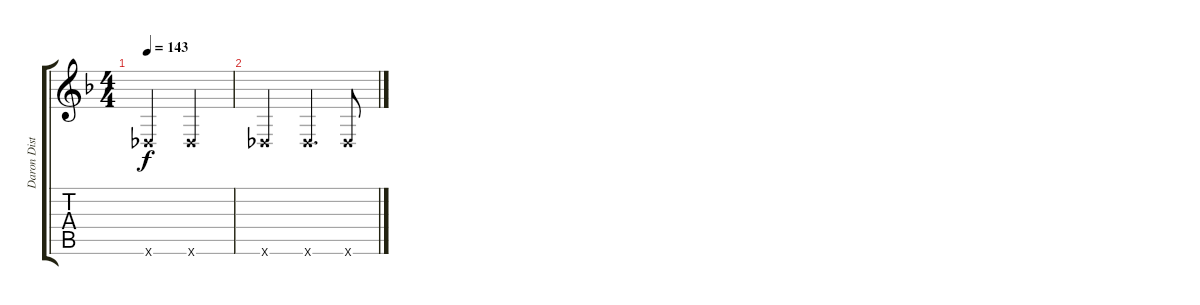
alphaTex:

\track ("Daron Distorted 2" "Daron Dist") {instrument overdrivenguitar}
\staff {score tabs}
\tuning (Eb4 Bb3 Gb3 Db3 Ab2 Db2) {hide}
\ts (4 4)
\tempo 143
\clef g2
\ks f
0.6{x}.2{dy f} 0.6{x}.2 |
0.6{x}.2 0.6{x}.4{d} 0.6{x}.8
